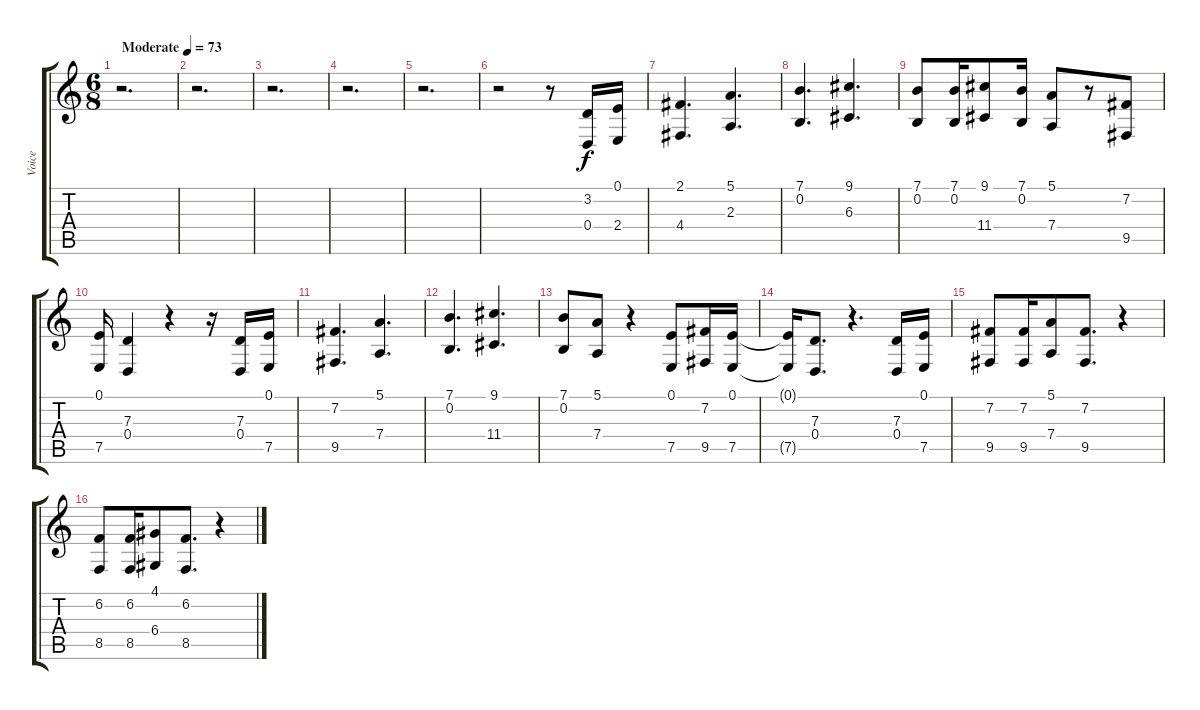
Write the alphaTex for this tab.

\track ("Voice" "Voice") {instrument lead6voice}
\staff {score tabs}
\tuning (E4 B3 G3 D3 A2 E2) {hide}
\ts (6 8)
\tempo (73 "Moderate")
\clef g2
\ks c
r.2{d dy f instrument lead6voice} |
r.2{d} |
r.2{d} |
r.2{d} |
r.2{d} |
r.2 r.8 (3.2 0.4).16 (0.1 2.4).16 |
(2.1 4.4).4{d} (5.1 2.3).4{d} |
(7.1 0.2).4{d} (9.1 6.3).4{d} |
(7.1 0.2).8 (7.1 0.2).16 (9.1 11.4).8 (7.1 0.2).16 (5.1 7.4).8 r.8 (7.2 9.5).8 |
(0.1 7.5).16 (7.3 0.4).4 r.4 r.16 (7.3 0.4).16 (0.1 7.5).16 |
(7.2 9.5).4{d} (5.1 7.4).4{d} |
(7.1 0.2).4{d} (9.1 11.4).4{d} |
(7.1 0.2).8 (5.1 7.4).8 r.4 (0.1 7.5).8 (7.2 9.5).16 (0.1 7.5).16 |
(0.1{t} 7.5{t}).16 (7.3 0.4).8{d} r.4{d} (7.3 0.4).16 (0.1 7.5).16 |
(7.2 9.5).8 (7.2 9.5).16 (5.1 7.4).8 (7.2 9.5).8{d} r.4 |
(6.2 8.5).8 (6.2 8.5).16 (4.1 6.4).8 (6.2 8.5).8{d} r.4
